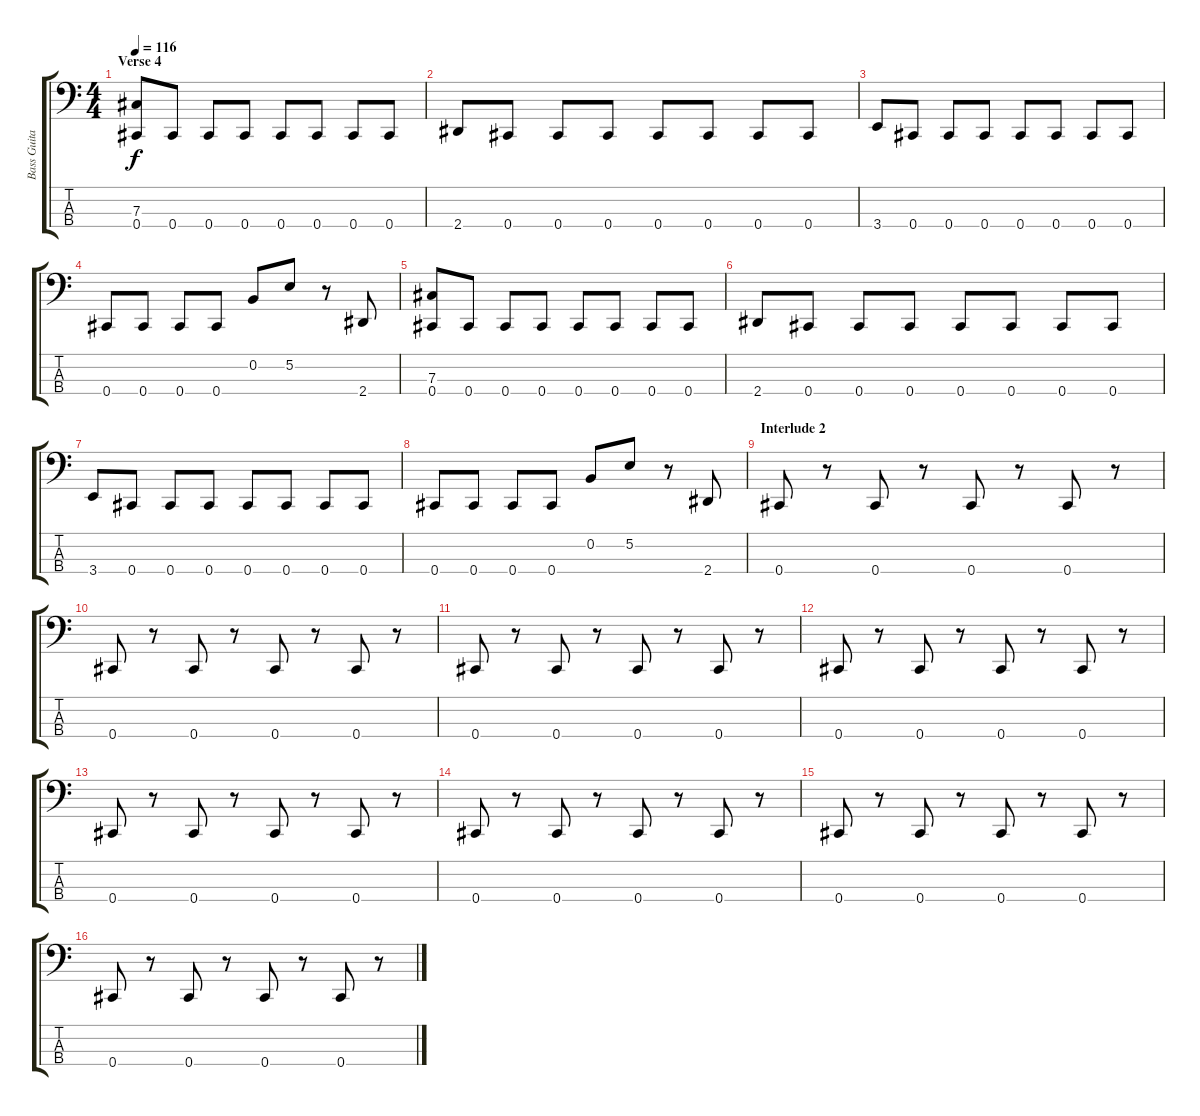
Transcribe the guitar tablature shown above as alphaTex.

\track ("Bass Guitar" "Bass Guita") {instrument fretlessbass}
\staff {score tabs}
\tuning (E2 B1 Gb1 Db1) {hide}
\ts (4 4)
\section ("" "Verse 4")
\tempo 116
\clef f4
\ks c
(7.3 0.4).8{dy f} 0.4.8 0.4.8 0.4.8 0.4.8 0.4.8 0.4.8 0.4.8 |
2.4.8 0.4.8 0.4.8 0.4.8 0.4.8 0.4.8 0.4.8 0.4.8 |
3.4.8 0.4.8 0.4.8 0.4.8 0.4.8 0.4.8 0.4.8 0.4.8 |
0.4.8 0.4.8 0.4.8 0.4.8 0.2.8 5.2.8 r.8 2.4.8 |
(7.3 0.4).8 0.4.8 0.4.8 0.4.8 0.4.8 0.4.8 0.4.8 0.4.8 |
2.4.8 0.4.8 0.4.8 0.4.8 0.4.8 0.4.8 0.4.8 0.4.8 |
3.4.8 0.4.8 0.4.8 0.4.8 0.4.8 0.4.8 0.4.8 0.4.8 |
0.4.8 0.4.8 0.4.8 0.4.8 0.2.8 5.2.8 r.8 2.4.8 |
\section ("" "Interlude 2")
0.4.8 r.8 0.4.8 r.8 0.4.8 r.8 0.4.8 r.8 |
0.4.8 r.8 0.4.8 r.8 0.4.8 r.8 0.4.8 r.8 |
0.4.8 r.8 0.4.8 r.8 0.4.8 r.8 0.4.8 r.8 |
0.4.8 r.8 0.4.8 r.8 0.4.8 r.8 0.4.8 r.8 |
0.4.8 r.8 0.4.8 r.8 0.4.8 r.8 0.4.8 r.8 |
0.4.8 r.8 0.4.8 r.8 0.4.8 r.8 0.4.8 r.8 |
0.4.8 r.8 0.4.8 r.8 0.4.8 r.8 0.4.8 r.8 |
0.4.8 r.8 0.4.8 r.8 0.4.8 r.8 0.4.8 r.8
